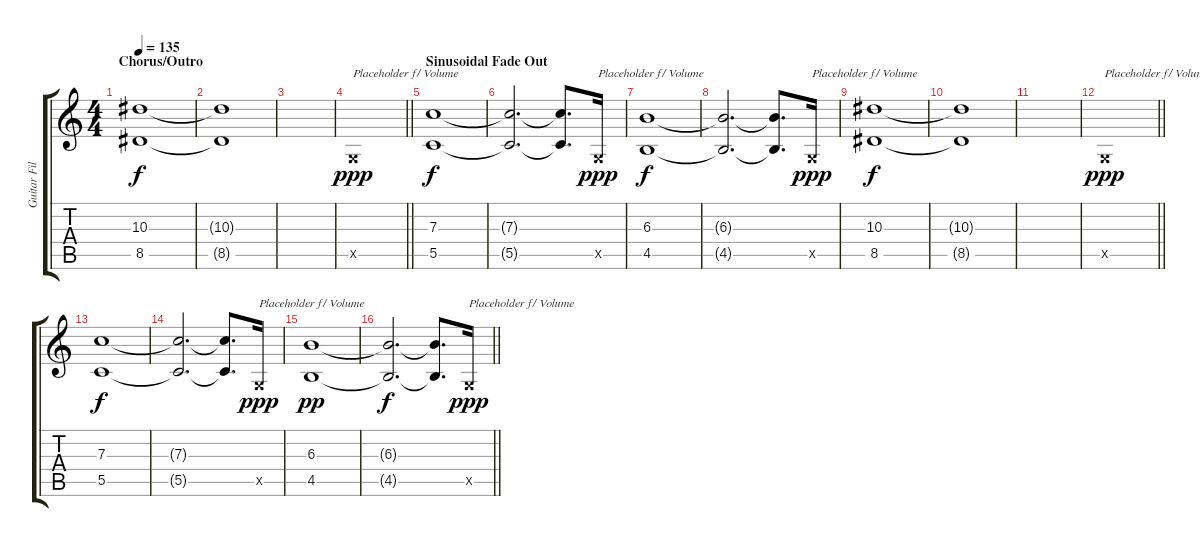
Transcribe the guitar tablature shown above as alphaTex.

\track ("Guitar Fills" "Guitar Fil") {instrument distortionguitar}
\staff {score tabs}
\tuning (D4 A3 F3 C3 G2 D2) {hide}
\ts (4 4)
\section ("" "Chorus/Outro")
\tempo 135
\clef g2
\ks c
(10.3 8.5).1{dy f volume 3} |
(10.3{t} 8.5{t}).1 |
|
\barLineRight lightlight
0.5{x}.1{txt "Placeholder f/ Volume" dy ppp volume 13} |
\section ("" "Sinusoidal Fade Out")
(7.3 5.5).1{dy f volume 3} |
(7.3{t} 5.5{t}).2{d} (7.3{t} 5.5{t}).8{d} 0.5{x}.16{txt "Placeholder f/ Volume" dy ppp volume 13} |
(6.3 4.5).1{dy f volume 3} |
(6.3{t} 4.5{t}).2{d} (6.3{t} 4.5{t}).8{d} 0.5{x}.16{txt "Placeholder f/ Volume" dy ppp volume 13} |
(10.3 8.5).1{dy f volume 3} |
(10.3{t} 8.5{t}).1 |
|
\barLineRight lightlight
0.5{x}.1{txt "Placeholder f/ Volume" dy ppp volume 13} |
(7.3 5.5).1{dy f volume 3} |
(7.3{t} 5.5{t}).2{d} (7.3{t} 5.5{t}).8{d} 0.5{x}.16{txt "Placeholder f/ Volume" dy ppp volume 13} |
(6.3 4.5).1{dy pp volume 3} |
\barLineRight lightlight
(6.3{t} 4.5{t}).2{d dy f} (6.3{t} 4.5{t}).8{d} 0.5{x}.16{txt "Placeholder f/ Volume" dy ppp volume 13}
